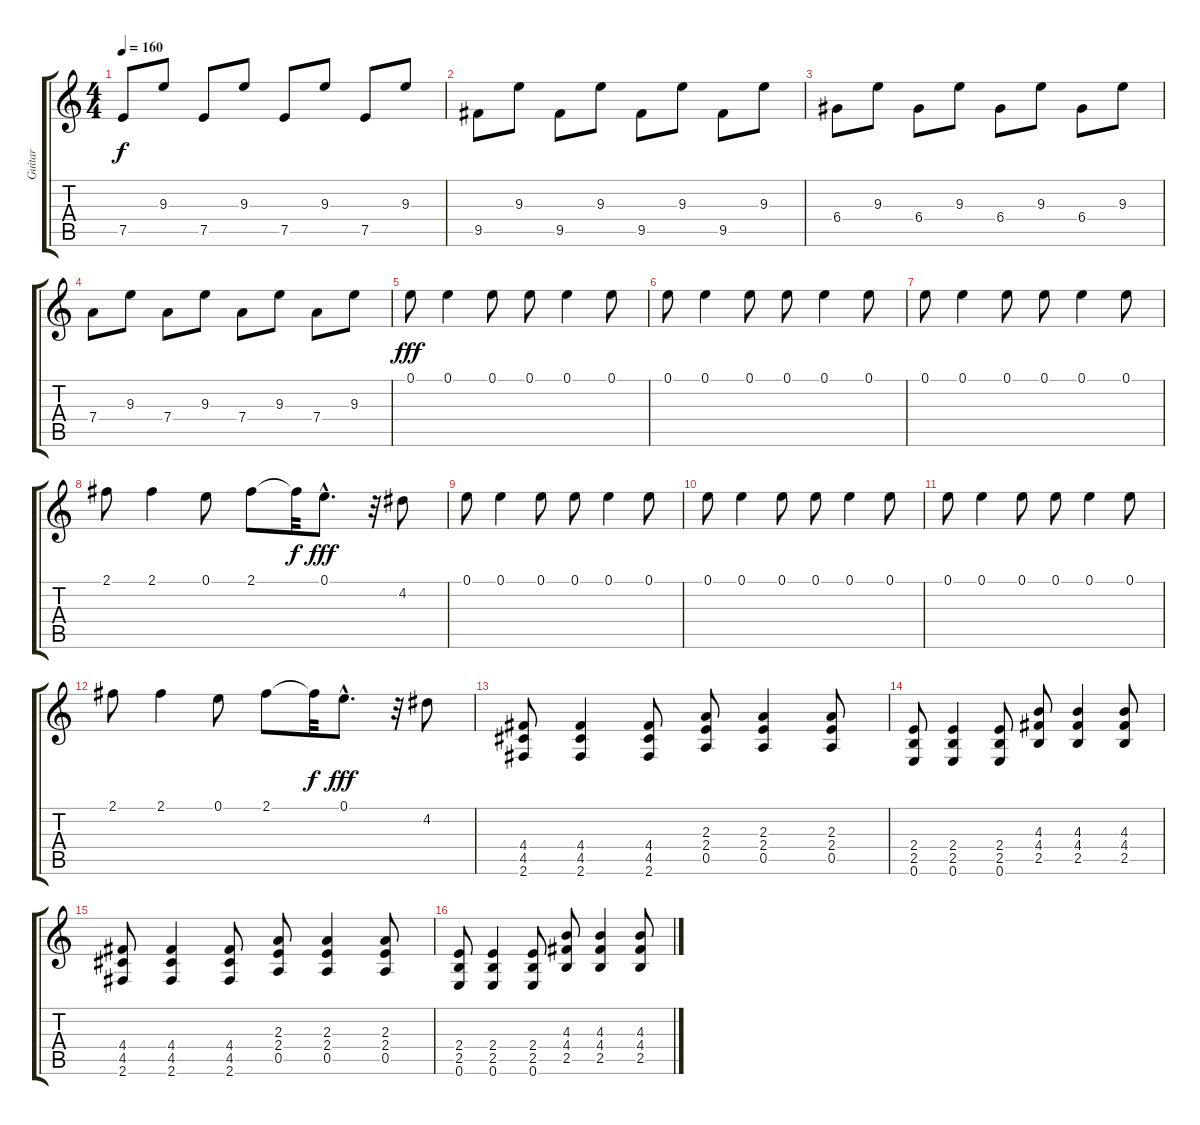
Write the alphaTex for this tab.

\track ("Guitar" "Guitar") {instrument distortionguitar}
\staff {score tabs}
\tuning (E4 B3 G3 D3 A2 E2) {hide}
\ts (4 4)
\tempo 160
\clef g2
\ks c
7.5.8{dy f} 9.3.8 7.5.8 9.3.8 7.5.8 9.3.8 7.5.8 9.3.8 |
9.5.8 9.3.8 9.5.8 9.3.8 9.5.8 9.3.8 9.5.8 9.3.8 |
6.4.8 9.3.8 6.4.8 9.3.8 6.4.8 9.3.8 6.4.8 9.3.8 |
7.4.8 9.3.8 7.4.8 9.3.8 7.4.8 9.3.8 7.4.8 9.3.8 |
0.1.8{dy fff} 0.1.4 0.1.8 0.1.8 0.1.4 0.1.8 |
0.1.8 0.1.4 0.1.8 0.1.8 0.1.4 0.1.8 |
0.1.8 0.1.4 0.1.8 0.1.8 0.1.4 0.1.8 |
2.1.8 2.1.4 0.1.8 2.1.8 2.1{t}.32{dy f} 0.1{hac}.8{d dy fff} r.32 4.2.8 |
0.1.8 0.1.4 0.1.8 0.1.8 0.1.4 0.1.8 |
0.1.8 0.1.4 0.1.8 0.1.8 0.1.4 0.1.8 |
0.1.8 0.1.4 0.1.8 0.1.8 0.1.4 0.1.8 |
2.1.8 2.1.4 0.1.8 2.1.8 2.1{t}.32{dy f} 0.1{hac}.8{d dy fff} r.32 4.2.8 |
(4.4 4.5 2.6).8 (4.4 4.5 2.6).4 (4.4 4.5 2.6).8 (2.3 2.4 0.5).8 (2.3 2.4 0.5).4 (2.3 2.4 0.5).8 |
(2.4 2.5 0.6).8 (2.4 2.5 0.6).4 (2.4 2.5 0.6).8 (4.3 4.4 2.5).8 (4.3 4.4 2.5).4 (4.3 4.4 2.5).8 |
(4.4 4.5 2.6).8 (4.4 4.5 2.6).4 (4.4 4.5 2.6).8 (2.3 2.4 0.5).8 (2.3 2.4 0.5).4 (2.3 2.4 0.5).8 |
(2.4 2.5 0.6).8 (2.4 2.5 0.6).4 (2.4 2.5 0.6).8 (4.3 4.4 2.5).8 (4.3 4.4 2.5).4 (4.3 4.4 2.5).8
